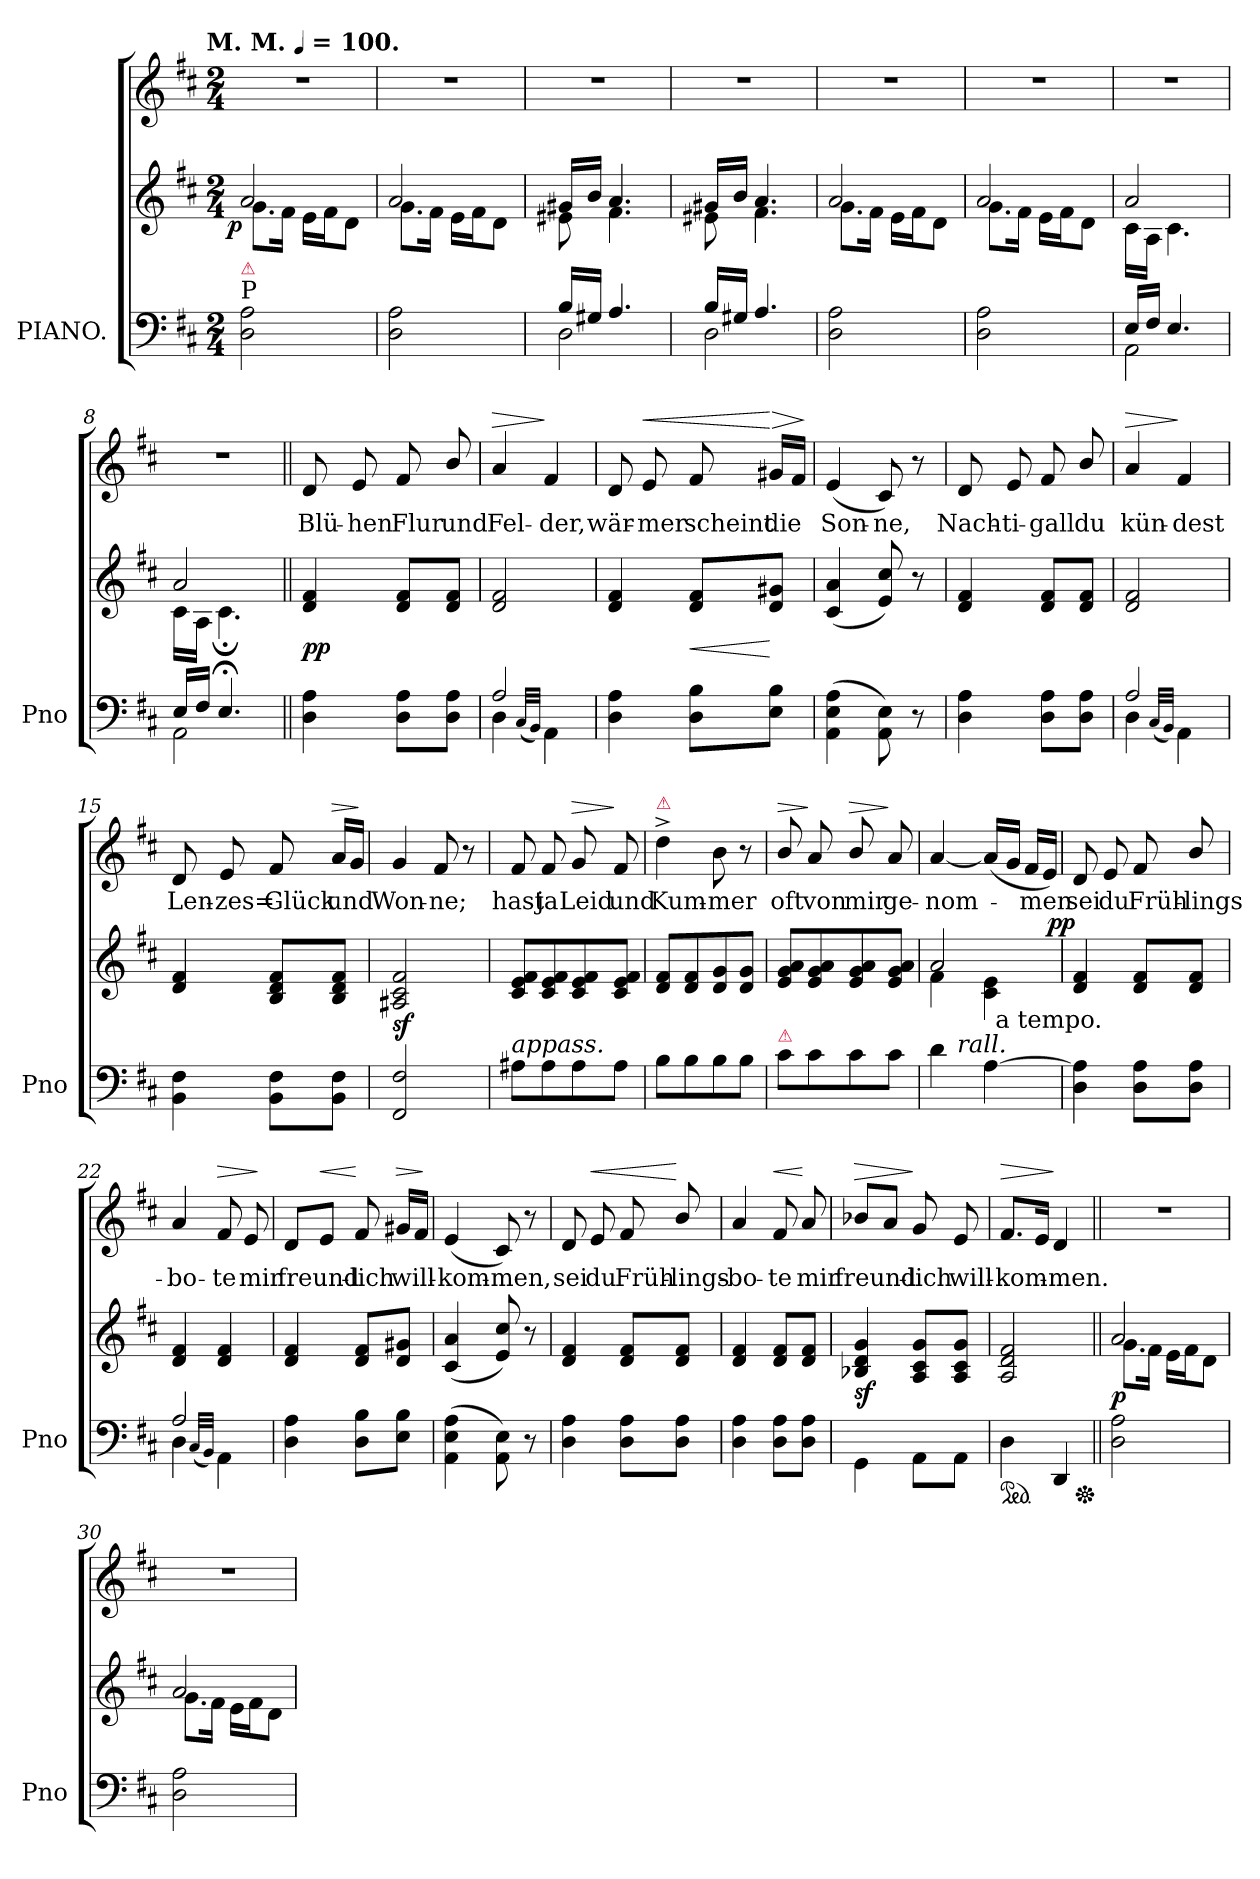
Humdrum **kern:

**kern	**kern	**dynam	**kern	**text	**dynam
*part2	*part2	*part2	*part1	*part1	*part1
*staff3	*staff2	*staff2/3	*staff1	*staff1	*staff1
*I"PIANO.	*	*	*	*	*
*I'Pno	*	*	*	*	*
*clefF4	*clefG2	*	*clefG2	*	*
*k[f#c#]	*k[f#c#]	*	*k[f#c#]	*	*
*D:	*D:	*	*D:	*	*
!!LO:TX:omd:t=M. M. [quarter] = 100.
*M2/4	*M2/4	*	*M2/4	*	*
*MM100	*MM100	*	*MM100	*	*
=1	=1	=1	=1	=1	=1
*	*^	*	*	*	*
!LO:TX:a:t=P	!	!	!	!	!	!
!LO:TX:a:color=crimson:t=⚠	!	!	!	!	!	!
!	!	!	!LO:DY:rj	!	!	!
2D 2A	2a	8.gL	p	2rdd	.	.
.	.	16f#Jk	.	.	.	.
.	.	16eLL	.	.	.	.
.	.	16f#J	.	.	.	.
.	.	8dJ	.	.	.	.
=2	=2	=2	=2	=2	=2	=2
2D 2A	2a	8.gL	.	2rdd	.	.
.	.	16f#Jk	.	.	.	.
.	.	16eLL	.	.	.	.
.	.	16f#J	.	.	.	.
.	.	8dJ	.	.	.	.
=3	=3	=3	=3	=3	=3	=3
*^	*	*	*	*	*	*
16BLL	2D	16g#XLL	8e#X	.	2rdd	.	.
16G#XJJ	.	16bJJ	.	.	.	.	.
4.A	.	4.a	4.f#	.	.	.	.
=4	=4	=4	=4	=4	=4	=4	=4
16BLL	2D	16g#XLL	8e#X	.	2rdd	.	.
16G#XJJ	.	16bJJ	.	.	.	.	.
4.A	.	4.a	4.f#	.	.	.	.
*v	*v	*	*	*	*	*	*
=5	=5	=5	=5	=5	=5	=5
2D 2A	2a	8.gL	.	2rdd	.	.
.	.	16f#Jk	.	.	.	.
.	.	16eLL	.	.	.	.
.	.	16f#J	.	.	.	.
.	.	8dJ	.	.	.	.
=6	=6	=6	=6	=6	=6	=6
2D 2A	2a	8.gL	.	2rdd	.	.
.	.	16f#Jk	.	.	.	.
.	.	16eLL	.	.	.	.
.	.	16f#J	.	.	.	.
.	.	8dJ	.	.	.	.
=7	=7	=7	=7	=7	=7	=7
*^	*	*	*	*	*	*
16ELL	2AA	2a	16c#LL	.	2rdd	.	.
16F#JJ	.	.	16AJJ	.	.	.	.
4.E	.	.	4.c#	.	.	.	.
=8	=8	=8	=8	=8	=8	=8	=8
16ELL	2AA	2a	16c#LL	.	2rdd	.	.
16F#JJ	.	.	16AJJ	.	.	.	.
4.E;	.	.	4.c#;<	.	.	.	.
*v	*v	*	*	*	*	*	*
*	*v	*v	*	*	*	*
=9||	=9||	=9||	=9||	=9||	=9||
4D 4A	4d 4f#	pp	8d	Blü-	.
.	.	.	8e	-hen	.
8D 8AL	8d 8f#L	.	8f#	Flur	.
8D 8AJ	8d 8f#J	.	8b/	und	.
=10	=10	=10	=10	=10	=10
*^	*	*	*	*	*
!	!	!	!	!	!	!LO:HP:a
2A	4D	2d 2f#	.	4a	Fel-	>
.	(32qqC#/LLL	.	.	.	.	.
.	32qqBB/JJJ)	.	.	.	.	.
.	4AA	.	.	4f#	-der,	]
*v	*v	*	*	*	*	*
=11	=11	=11	=11	=11	=11
4D 4A	4d 4f#	.	8d	wär-	.
!	!	!	!	!	!LO:HP:a
.	.	.	8e	-mer	<
8D 8BL	8d 8f#L	<	8f#	scheint	.
!	!	!	!	!	!LO:HP:n=1:a
8E 8BJ	8d 8g#XJ	[	16g#XLL	die	[ >
.	.	.	16f#JJ	.	.
.	.	.	.	.	]
=12	=12	=12	=12	=12	=12
(4AA 4E 4A	(4c# 4a	.	(4e	Son-	.
8AA\ 8E\)	8e 8cc#)	.	8c#)	-ne,	.
8r	8r	.	8r	.	.
=13	=13	=13	=13	=13	=13
4D 4A	4d 4f#	.	8d	Nach-	.
.	.	.	8e	-ti-	.
8D 8AL	8d 8f#L	.	8f#	-gall	.
8D 8AJ	8d 8f#J	.	8b/	du	.
=14	=14	=14	=14	=14	=14
*^	*	*	*	*	*
!	!	!	!	!	!	!LO:HP:a
2A	4D	2d 2f#	.	4a	kün-	>
.	(32qqC#/LLL	.	.	.	.	.
.	32qqBB/JJJ)	.	.	.	.	.
.	4AA	.	.	4f#	-dest	]
*v	*v	*	*	*	*	*
=15	=15	=15	=15	=15	=15
4BB 4F#	4d 4f#	.	8d	Len-	.
.	.	.	8e	-zes=	.
8BB 8F#L	8B 8d 8f#L	.	8f#	Glück	.
!	!	!	!	!	!LO:HP:a
8BB 8F#J	8B 8d 8f#J	.	16aLL	und	>
.	.	.	16gJJ	.	.
.	.	.	.	.	]
=16	=16	=16	=16	=16	=16
2FF# 2F#	2A#X 2c# 2f#	sf	4g	Won-	.
.	.	.	8f#	-ne;	.
.	.	.	8r	.	.
=17	=17	=17	=17	=17	=17
!LO:TX:a:i:t=appass.	!	!	!	!	!
8A#XL	8c# 8e 8f#L	.	8f#	hast	.
8A#	8c# 8e 8f#	.	8f#	ja	.
!	!	!	!	!	!LO:HP:a
8A#	8c# 8e 8f#	.	8g	Leid	>
8A#J	8c# 8e 8f#J	.	8f#	und	]
=18	=18	=18	=18	=18	=18
!	!	!	!LO:TX:a:color=crimson:t=⚠	!	!
8BL	8d 8f#L	.	4dd^>	Kum-	.
8B	8d 8f#	.	.	.	.
8B	8d 8g	.	8b	-mer	.
8BJ	8d 8gJ	.	8r	.	.
=19	=19	=19	=19	=19	=19
!LO:TX:a:i:color=crimson:t=⚠	!	!	!	!	!
!	!	!	!	!	!LO:HP:a
8c#L	8e 8g 8aL	.	8b/	oft	>
8c#	8e 8g 8a	.	8a	von	]
!	!	!	!	!	!LO:HP:a
8c#	8e 8g 8a	.	8b/	mir	>
8c#J	8e 8g 8aJ	.	8a	ge-	]
=20	=20	=20	=20	=20	=20
*^	*^	*	*	*	*
*	*^	*	*	*	*	*	*
4d	8ryy	4ryy	2a	4f#	.	[4a	-nom-	.
!	!LO:TX:a:i:t=rall.	!	!	!	!	!	!	!
.	4.ryy	.	.	.	.	.	.	.
[4A	.	32ryy	.	4c# 4e	.	(>16aLL]	.	.
!	!	!LO:TX:a:t=a tempo.	!	!	!	!	!	!
.	.	8..ryy	.	.	.	.	.	.
.	.	.	.	.	.	16gJJ	.	.
.	.	.	.	.	.	16f#LL	-men	.
.	.	.	.	.	.	16eJJ)	.	.
*	*	*	*v	*v	*	*	*	*
=21	=21	=21	=21	=21	=21	=21	=21
!	!	!	!	!LO:DY:a:rj	!	!	!
*v	*v	*v	*	*	*	*	*
4D 4A]	4d 4f#	pp	8d	sei	.
.	.	.	8e	du	.
8D 8AL	8d 8f#L	.	8f#	Früh-	.
8D 8AJ	8d 8f#J	.	8b/	-lings-	.
=22	=22	=22	=22	=22	=22
*^	*	*	*	*	*
2A	4D	4d 4f#	.	4a	-bo-	.
.	(32qqC#/LLL	.	.	.	.	.
.	32qqBB/JJJ)	.	.	.	.	.
!	!	!	!	!	!	!LO:HP:a
.	4AA	4d 4f#	.	8f#	-te	>
.	.	.	.	8e	mir	.
*v	*v	*	*	*	*	*
.	.	.	.	.	]
=23	=23	=23	=23	=23	=23
4D 4A	4d 4f#	.	8dL	freund-	.
!	!	!	!	!	!LO:HP:a
.	.	.	8eJ	.	<
8D 8BL	8d 8f#L	.	8f#	-lich	[
!	!	!	!	!	!LO:HP:a
8E 8BJ	8d 8g#XJ	.	16g#XLL	will-	>
.	.	.	16f#JJ	.	.
.	.	.	.	.	]
=24	=24	=24	=24	=24	=24
(4AA 4E 4A	(<4c# 4a	.	(4e	kom-	.
8AA\ 8E\)	8e 8cc#)	.	8c#)	-men,	.
8r	8r	.	8r	.	.
=25	=25	=25	=25	=25	=25
4D 4A	4d 4f#	.	8d	sei	.
!	!	!	!	!	!LO:HP:a
.	.	.	8e	du	<
8D 8AL	8d 8f#L	.	8f#	Früh-	.
8D 8AJ	8d 8f#J	.	8b/	-lings-	[
=26	=26	=26	=26	=26	=26
4D 4A	4d 4f#	.	4a	-bo-	.
!	!	!	!	!	!LO:HP:a
8D 8AL	8d 8f#L	.	8f#	-te	<
8D 8AJ	8d 8f#J	.	8a	mir	[
=27	=27	=27	=27	=27	=27
!	!	!	!	!	!LO:HP:a
4GG\	4B-X 4d 4g	sf	8b-XL	freund-	>
.	.	.	8aJ	.	.
8AA\L	8A/ 8c#/ 8g/L	.	8g	-lich	]
8AA\J	8A/ 8c#/ 8g/J	.	8e	will-	.
=28	=28	=28	=28	=28	=28
!	!	!	!	!	!LO:HP:a
*ped	*	*	*	*	*
4D\	2A/ 2d/ 2f#/	.	8.f#L	-kom-	>
.	.	.	16eJk	.	.
4DD/	.	.	4d	-men.	]
*Xped	*	*	*	*	*
=29||	=29||	=29||	=29||	=29||	=29||
*	*^	*	*	*	*
2D 2A	2a	8.gL	p	2rdd	.	.
.	.	16f#Jk	.	.	.	.
.	.	16eLL	.	.	.	.
.	.	16f#J	.	.	.	.
.	.	8dJ	.	.	.	.
=30	=30	=30	=30	=30	=30	=30
2D 2A	2a	8.gL	.	2rdd	.	.
.	.	16f#Jk	.	.	.	.
.	.	16eLL	.	.	.	.
.	.	16f#J	.	.	.	.
.	.	8dJ	.	.	.	.
*	*v	*v	*	*	*	*
=	=	=	=	=	=
*-	*-	*-	*-	*-	*-
